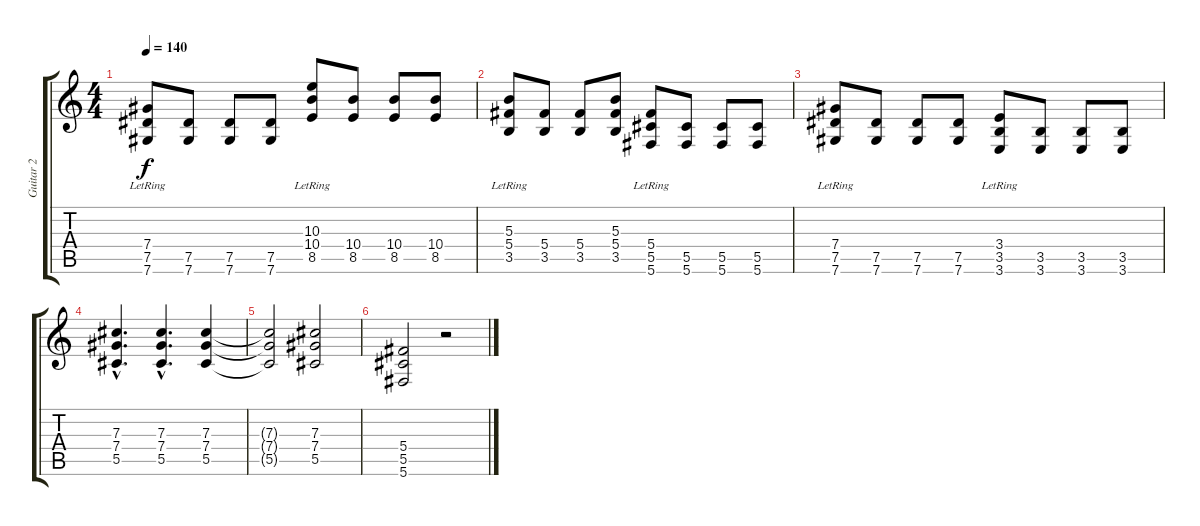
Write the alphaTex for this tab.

\track ("Guitar 2" "Guitar 2") {instrument overdrivenguitar}
\staff {score tabs}
\tuning (Eb4 Bb3 Gb3 Db3 Ab2 Db2) {hide}
\ts (4 4)
\tempo 140
\clef g2
\ks c
(7.4{lr} 7.5 7.6).8{dy f} (7.5 7.6).8 (7.5 7.6).8 (7.5 7.6).8 (10.3{lr} 10.4 8.5).8 (10.4 8.5).8 (10.4 8.5).8 (10.4 8.5).8 |
(5.3{lr} 5.4 3.5).8 (5.4 3.5).8 (5.4 3.5).8 (5.3 5.4 3.5).8 (5.4{lr} 5.5 5.6).8 (5.5 5.6).8 (5.5 5.6).8 (5.5 5.6).8 |
(7.4{lr} 7.5 7.6).8 (7.5 7.6).8 (7.5 7.6).8 (7.5 7.6).8 (3.4{lr} 3.5 3.6).8 (3.5 3.6).8 (3.5 3.6).8 (3.5 3.6).8 |
(7.3{hac} 7.4{hac} 5.5{hac}).4{d} (7.3{hac} 7.4{hac} 5.5{hac}).4{d} (7.3 7.4 5.5).4 |
(7.3{t} 7.4{t} 5.5{t}).2 (7.3 7.4 5.5).2 |
(5.4 5.5 5.6).2 r.2
